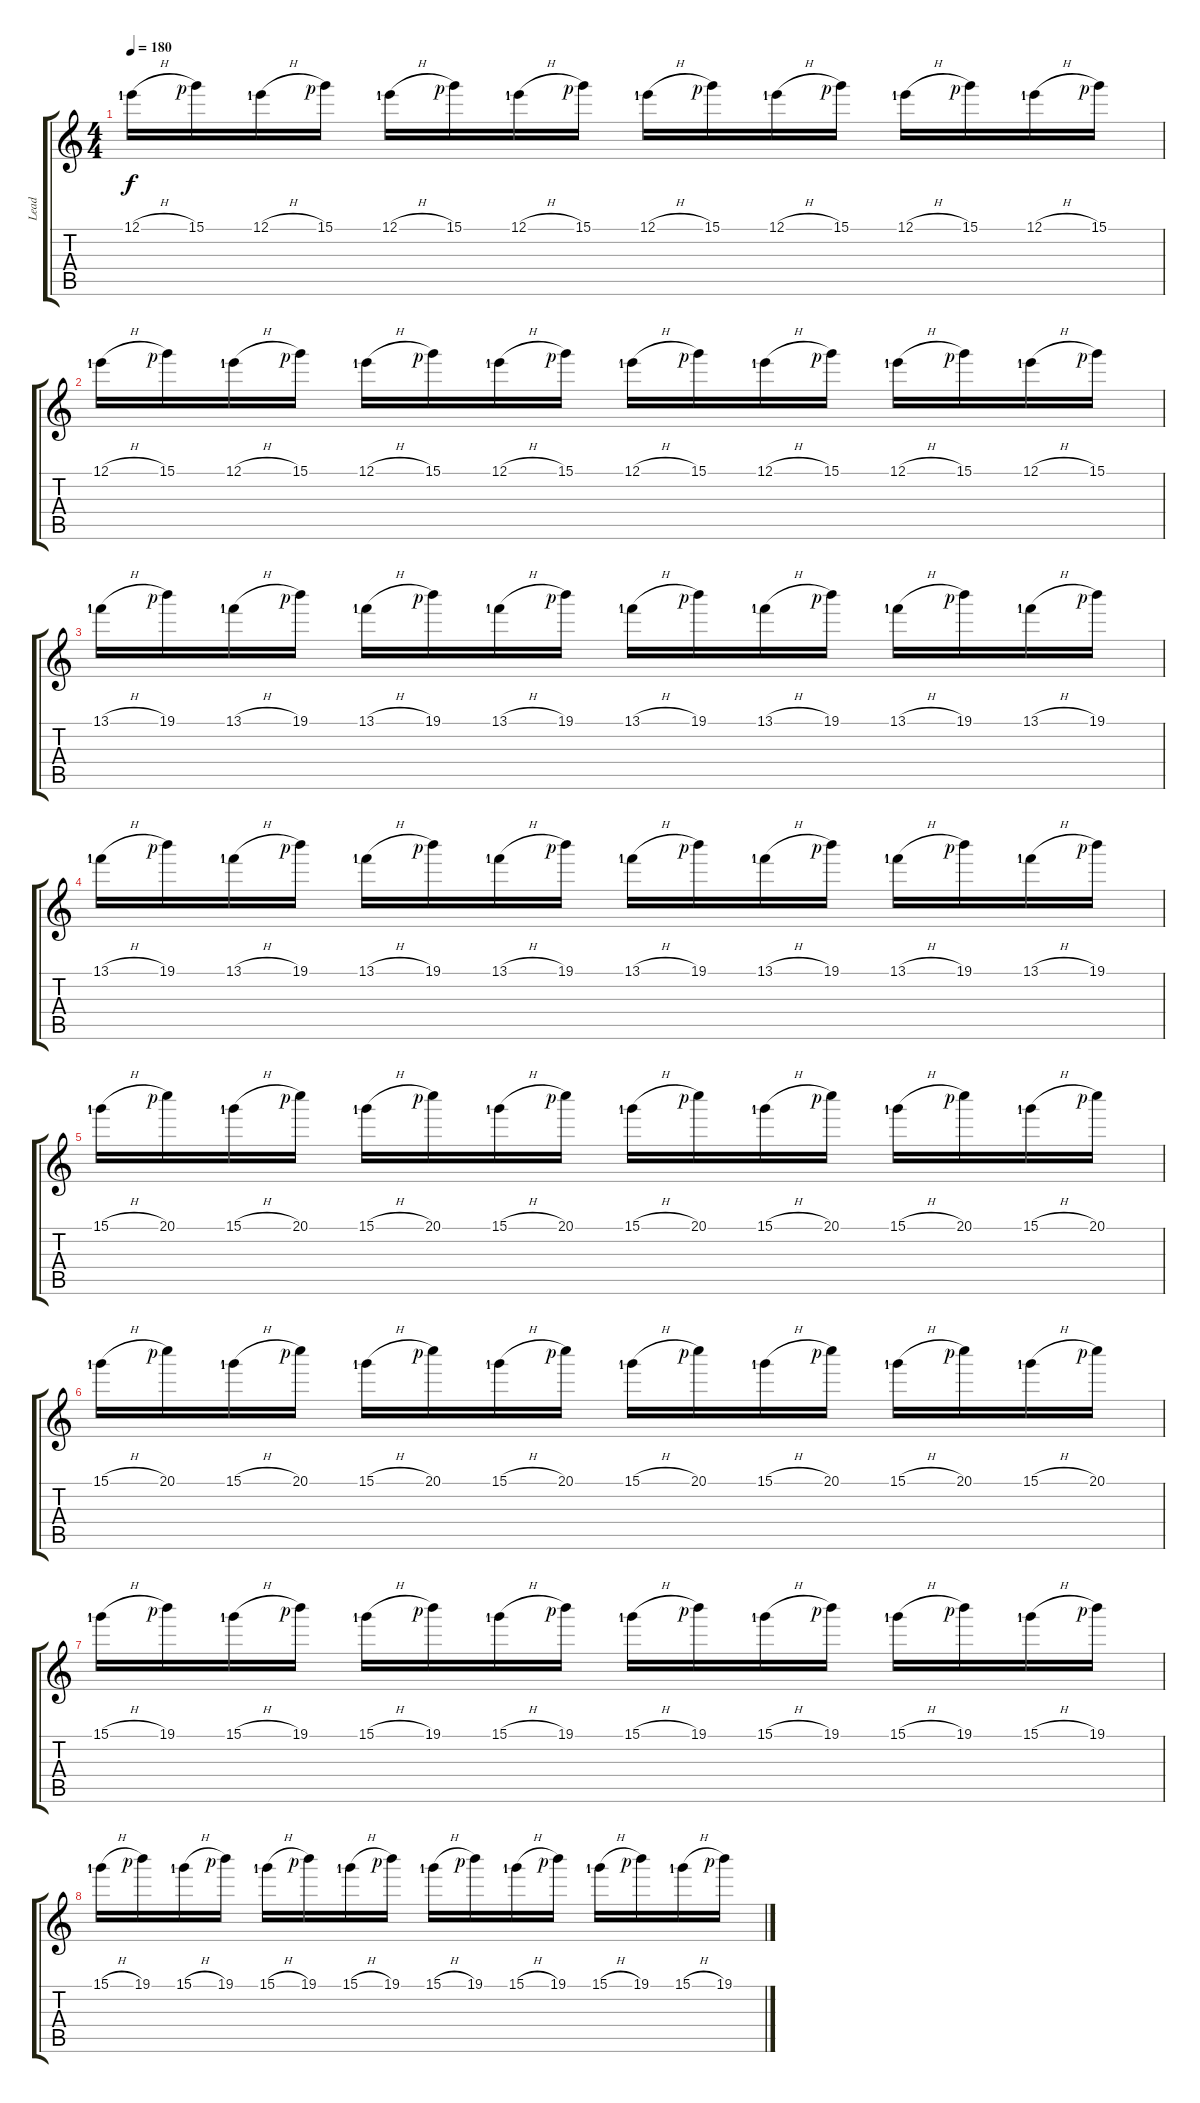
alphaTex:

\track ("Lead" "Lead") {instrument overdrivenguitar}
\staff {score tabs}
\tuning (E4 B3 G3 D3 A2 E2) {hide}
\ts (4 4)
\tempo 180
\clef g2
\ks c
12.1{h lf 2}.16{dy f} 15.1{rf 1}.16 12.1{h lf 2}.16 15.1{rf 1}.16 12.1{h lf 2}.16 15.1{rf 1}.16 12.1{h lf 2}.16 15.1{rf 1}.16 12.1{h lf 2}.16 15.1{rf 1}.16 12.1{h lf 2}.16 15.1{rf 1}.16 12.1{h lf 2}.16 15.1{rf 1}.16 12.1{h lf 2}.16 15.1{rf 1}.16 |
12.1{h lf 2}.16 15.1{rf 1}.16 12.1{h lf 2}.16 15.1{rf 1}.16 12.1{h lf 2}.16 15.1{rf 1}.16 12.1{h lf 2}.16 15.1{rf 1}.16 12.1{h lf 2}.16 15.1{rf 1}.16 12.1{h lf 2}.16 15.1{rf 1}.16 12.1{h lf 2}.16 15.1{rf 1}.16 12.1{h lf 2}.16 15.1{rf 1}.16 |
13.1{h lf 2}.16 19.1{rf 1}.16 13.1{h lf 2}.16 19.1{rf 1}.16 13.1{h lf 2}.16 19.1{rf 1}.16 13.1{h lf 2}.16 19.1{rf 1}.16 13.1{h lf 2}.16 19.1{rf 1}.16 13.1{h lf 2}.16 19.1{rf 1}.16 13.1{h lf 2}.16 19.1{rf 1}.16 13.1{h lf 2}.16 19.1{rf 1}.16 |
13.1{h lf 2}.16 19.1{rf 1}.16 13.1{h lf 2}.16 19.1{rf 1}.16 13.1{h lf 2}.16 19.1{rf 1}.16 13.1{h lf 2}.16 19.1{rf 1}.16 13.1{h lf 2}.16 19.1{rf 1}.16 13.1{h lf 2}.16 19.1{rf 1}.16 13.1{h lf 2}.16 19.1{rf 1}.16 13.1{h lf 2}.16 19.1{rf 1}.16 |
15.1{h lf 2}.16 20.1{rf 1}.16 15.1{h lf 2}.16 20.1{rf 1}.16 15.1{h lf 2}.16 20.1{rf 1}.16 15.1{h lf 2}.16 20.1{rf 1}.16 15.1{h lf 2}.16 20.1{rf 1}.16 15.1{h lf 2}.16 20.1{rf 1}.16 15.1{h lf 2}.16 20.1{rf 1}.16 15.1{h lf 2}.16 20.1{rf 1}.16 |
15.1{h lf 2}.16 20.1{rf 1}.16 15.1{h lf 2}.16 20.1{rf 1}.16 15.1{h lf 2}.16 20.1{rf 1}.16 15.1{h lf 2}.16 20.1{rf 1}.16 15.1{h lf 2}.16 20.1{rf 1}.16 15.1{h lf 2}.16 20.1{rf 1}.16 15.1{h lf 2}.16 20.1{rf 1}.16 15.1{h lf 2}.16 20.1{rf 1}.16 |
15.1{h lf 2}.16 19.1{rf 1}.16 15.1{h lf 2}.16 19.1{rf 1}.16 15.1{h lf 2}.16 19.1{rf 1}.16 15.1{h lf 2}.16 19.1{rf 1}.16 15.1{h lf 2}.16 19.1{rf 1}.16 15.1{h lf 2}.16 19.1{rf 1}.16 15.1{h lf 2}.16 19.1{rf 1}.16 15.1{h lf 2}.16 19.1{rf 1}.16 |
15.1{h lf 2}.16 19.1{rf 1}.16 15.1{h lf 2}.16 19.1{rf 1}.16 15.1{h lf 2}.16 19.1{rf 1}.16 15.1{h lf 2}.16 19.1{rf 1}.16 15.1{h lf 2}.16 19.1{rf 1}.16 15.1{h lf 2}.16 19.1{rf 1}.16 15.1{h lf 2}.16 19.1{rf 1}.16 15.1{h lf 2}.16 19.1{rf 1}.16
